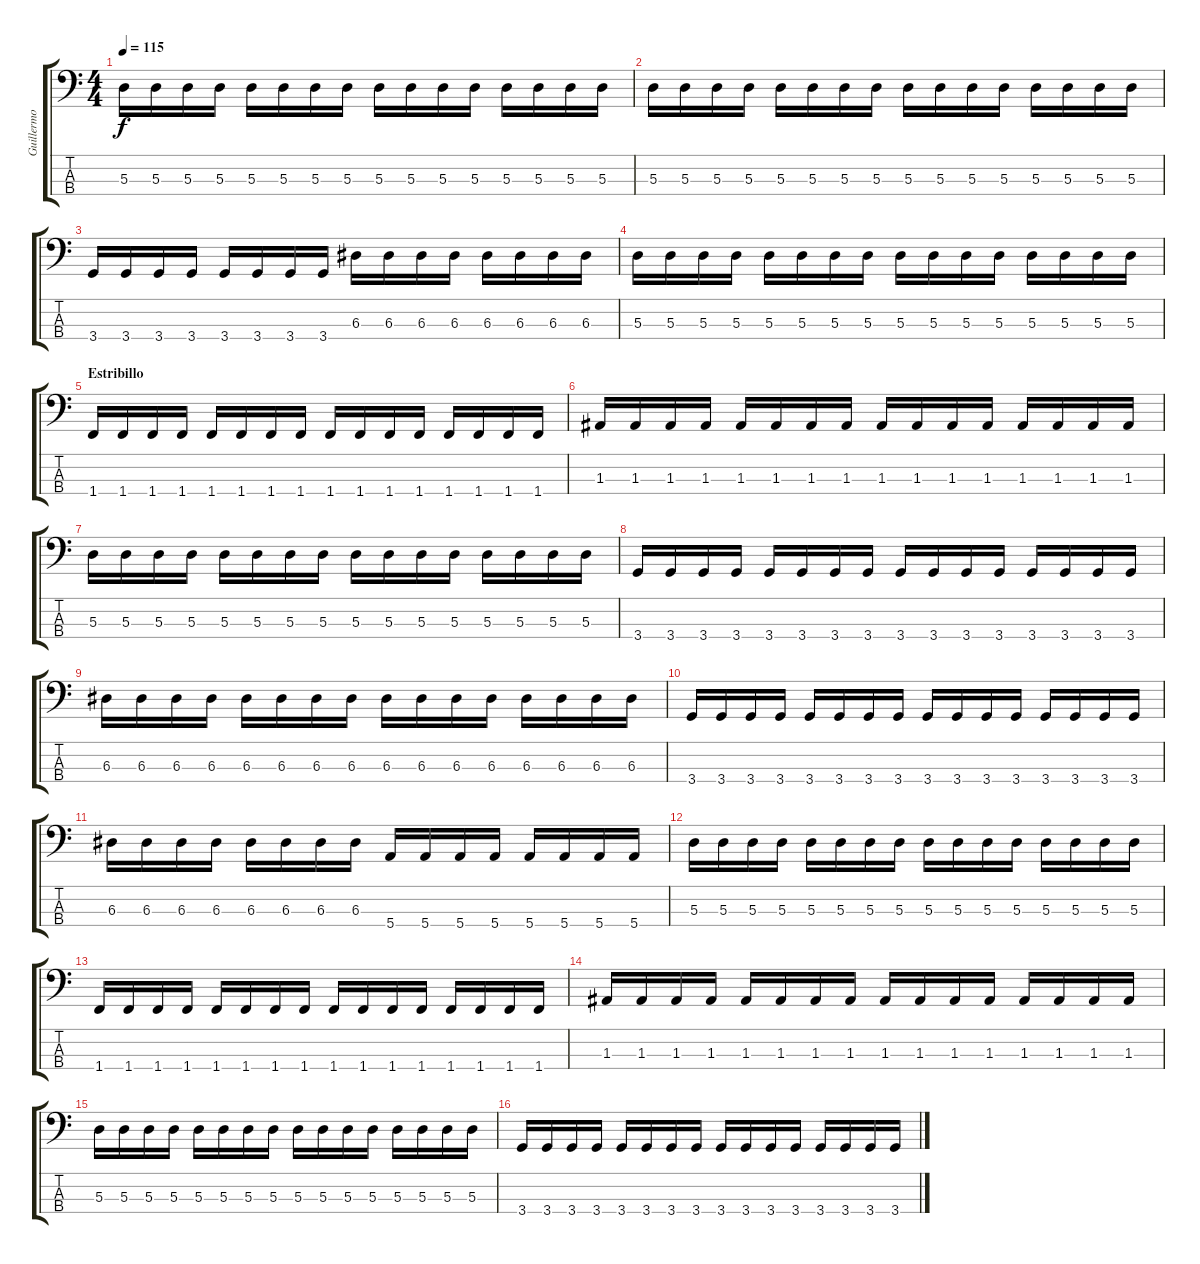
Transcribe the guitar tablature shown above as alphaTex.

\track ("Guillermo Sanchez" "Guillermo ") {instrument electricbasspick}
\staff {score tabs}
\tuning (G2 D2 A1 E1) {hide}
\ts (4 4)
\tempo 115
\clef f4
\ks c
5.3.16{dy f} 5.3.16 5.3.16 5.3.16 5.3.16 5.3.16 5.3.16 5.3.16 5.3.16 5.3.16 5.3.16 5.3.16 5.3.16 5.3.16 5.3.16 5.3.16 |
5.3.16 5.3.16 5.3.16 5.3.16 5.3.16 5.3.16 5.3.16 5.3.16 5.3.16 5.3.16 5.3.16 5.3.16 5.3.16 5.3.16 5.3.16 5.3.16 |
3.4.16 3.4.16 3.4.16 3.4.16 3.4.16 3.4.16 3.4.16 3.4.16 6.3.16 6.3.16 6.3.16 6.3.16 6.3.16 6.3.16 6.3.16 6.3.16 |
5.3.16 5.3.16 5.3.16 5.3.16 5.3.16 5.3.16 5.3.16 5.3.16 5.3.16 5.3.16 5.3.16 5.3.16 5.3.16 5.3.16 5.3.16 5.3.16 |
\section ("" "Estribillo")
1.4.16 1.4.16 1.4.16 1.4.16 1.4.16 1.4.16 1.4.16 1.4.16 1.4.16 1.4.16 1.4.16 1.4.16 1.4.16 1.4.16 1.4.16 1.4.16 |
1.3.16 1.3.16 1.3.16 1.3.16 1.3.16 1.3.16 1.3.16 1.3.16 1.3.16 1.3.16 1.3.16 1.3.16 1.3.16 1.3.16 1.3.16 1.3.16 |
5.3.16 5.3.16 5.3.16 5.3.16 5.3.16 5.3.16 5.3.16 5.3.16 5.3.16 5.3.16 5.3.16 5.3.16 5.3.16 5.3.16 5.3.16 5.3.16 |
3.4.16 3.4.16 3.4.16 3.4.16 3.4.16 3.4.16 3.4.16 3.4.16 3.4.16 3.4.16 3.4.16 3.4.16 3.4.16 3.4.16 3.4.16 3.4.16 |
6.3.16 6.3.16 6.3.16 6.3.16 6.3.16 6.3.16 6.3.16 6.3.16 6.3.16 6.3.16 6.3.16 6.3.16 6.3.16 6.3.16 6.3.16 6.3.16 |
3.4.16 3.4.16 3.4.16 3.4.16 3.4.16 3.4.16 3.4.16 3.4.16 3.4.16 3.4.16 3.4.16 3.4.16 3.4.16 3.4.16 3.4.16 3.4.16 |
6.3.16 6.3.16 6.3.16 6.3.16 6.3.16 6.3.16 6.3.16 6.3.16 5.4.16 5.4.16 5.4.16 5.4.16 5.4.16 5.4.16 5.4.16 5.4.16 |
5.3.16 5.3.16 5.3.16 5.3.16 5.3.16 5.3.16 5.3.16 5.3.16 5.3.16 5.3.16 5.3.16 5.3.16 5.3.16 5.3.16 5.3.16 5.3.16 |
1.4.16 1.4.16 1.4.16 1.4.16 1.4.16 1.4.16 1.4.16 1.4.16 1.4.16 1.4.16 1.4.16 1.4.16 1.4.16 1.4.16 1.4.16 1.4.16 |
1.3.16 1.3.16 1.3.16 1.3.16 1.3.16 1.3.16 1.3.16 1.3.16 1.3.16 1.3.16 1.3.16 1.3.16 1.3.16 1.3.16 1.3.16 1.3.16 |
5.3.16 5.3.16 5.3.16 5.3.16 5.3.16 5.3.16 5.3.16 5.3.16 5.3.16 5.3.16 5.3.16 5.3.16 5.3.16 5.3.16 5.3.16 5.3.16 |
3.4.16 3.4.16 3.4.16 3.4.16 3.4.16 3.4.16 3.4.16 3.4.16 3.4.16 3.4.16 3.4.16 3.4.16 3.4.16 3.4.16 3.4.16 3.4.16
